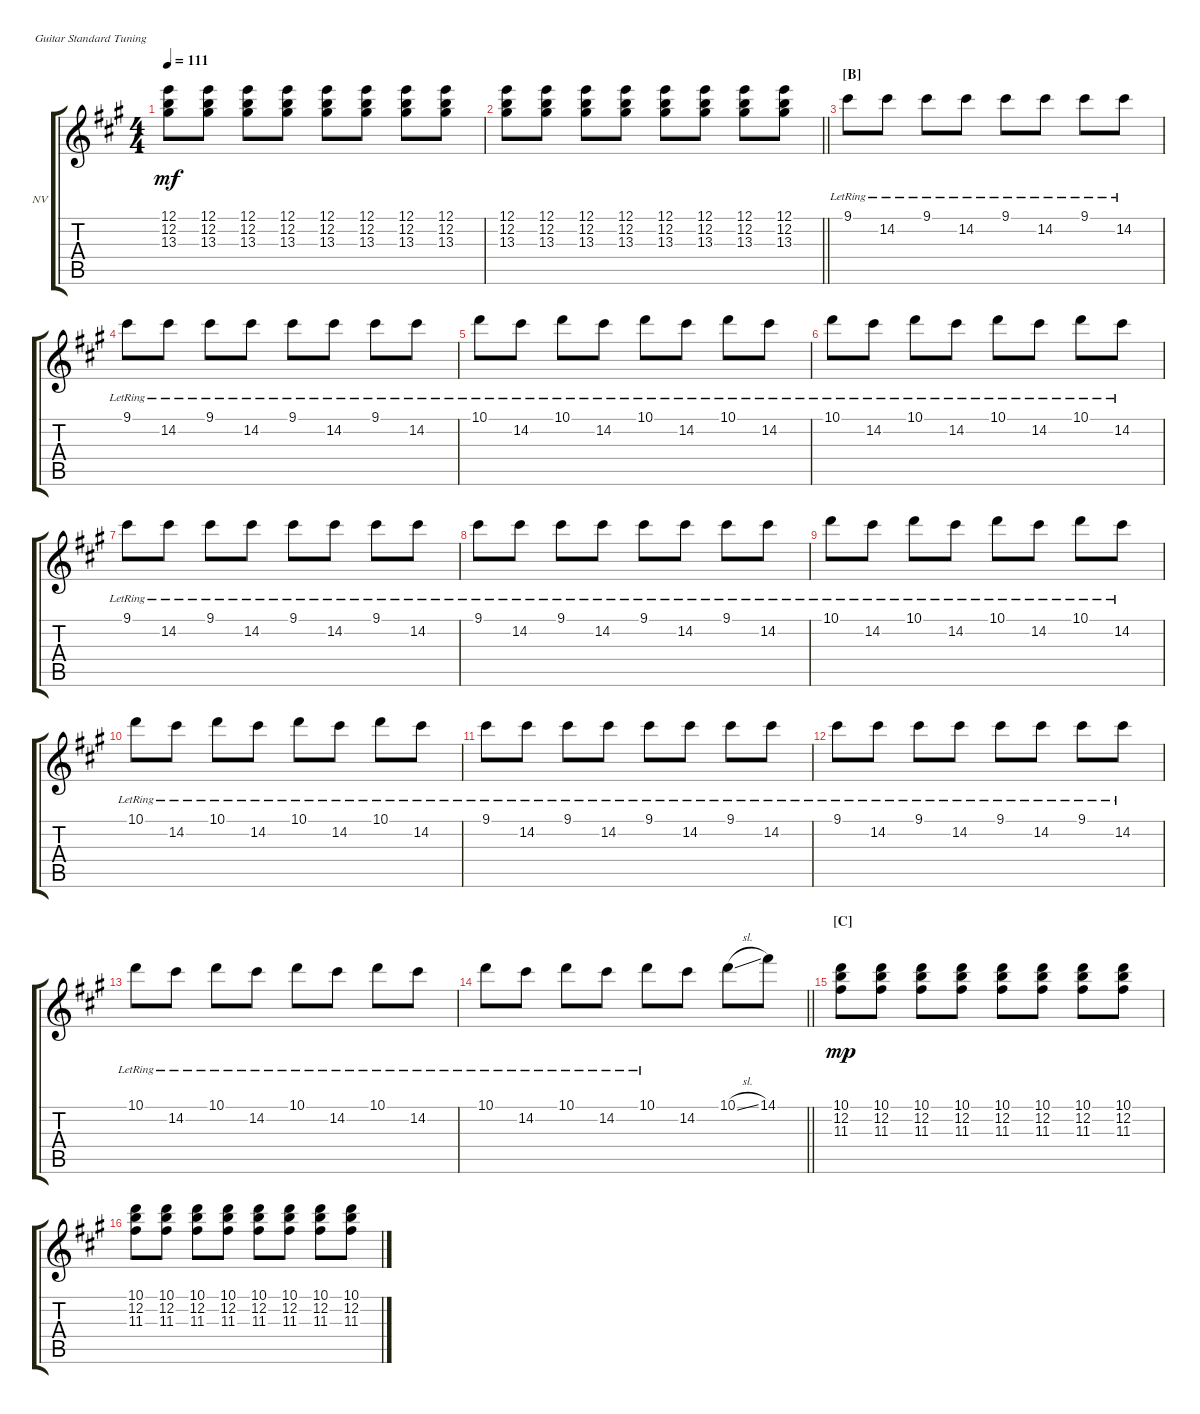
\defaultSystemsLayout 4
\bracketExtendMode groupsimilarinstruments
\firstSystemTrackNameOrientation horizontal
\otherSystemsTrackNameOrientation horizontal
\track ("Nick Valensi" "NV") {instrument electricguitarclean}
\staff {score tabs}
\tuning (E4 B3 G3 D3 A2 E2)
\ts (4 4)
\tempo 111
\clef g2
\ks a
(12.1 12.2 13.3).8{dy mf} (12.1 12.2 13.3).8 (12.1 12.2 13.3).8 (12.1 12.2 13.3).8 (12.1 12.2 13.3).8 (12.1 12.2 13.3).8 (12.1 12.2 13.3).8 (12.1 12.2 13.3).8 |
\barLineRight lightlight
(12.1 12.2 13.3).8 (12.1 12.2 13.3).8 (12.1 12.2 13.3).8 (12.1 12.2 13.3).8 (12.1 12.2 13.3).8 (12.1 12.2 13.3).8 (12.1 12.2 13.3).8 (12.1 12.2 13.3).8 |
\section ("B" "")
9.1{lr}.8 14.2{lr}.8 9.1{lr}.8 14.2{lr}.8 9.1{lr}.8 14.2{lr}.8 9.1{lr}.8 14.2{lr}.8 |
9.1{lr}.8 14.2{lr}.8 9.1{lr}.8 14.2{lr}.8 9.1{lr}.8 14.2{lr}.8 9.1{lr}.8 14.2{lr}.8 |
10.1{lr}.8 14.2{lr}.8 10.1{lr}.8 14.2{lr}.8 10.1{lr}.8 14.2{lr}.8 10.1{lr}.8 14.2{lr}.8 |
10.1{lr}.8 14.2{lr}.8 10.1{lr}.8 14.2{lr}.8 10.1{lr}.8 14.2{lr}.8 10.1{lr}.8 14.2{lr}.8 |
9.1{lr}.8 14.2{lr}.8 9.1{lr}.8 14.2{lr}.8 9.1{lr}.8 14.2{lr}.8 9.1{lr}.8 14.2{lr}.8 |
9.1{lr}.8 14.2{lr}.8 9.1{lr}.8 14.2{lr}.8 9.1{lr}.8 14.2{lr}.8 9.1{lr}.8 14.2{lr}.8 |
10.1{lr}.8 14.2{lr}.8 10.1{lr}.8 14.2{lr}.8 10.1{lr}.8 14.2{lr}.8 10.1{lr}.8 14.2{lr}.8 |
10.1{lr}.8 14.2{lr}.8 10.1{lr}.8 14.2{lr}.8 10.1{lr}.8 14.2{lr}.8 10.1{lr}.8 14.2{lr}.8 |
9.1{lr}.8 14.2{lr}.8 9.1{lr}.8 14.2{lr}.8 9.1{lr}.8 14.2{lr}.8 9.1{lr}.8 14.2{lr}.8 |
9.1{lr}.8 14.2{lr}.8 9.1{lr}.8 14.2{lr}.8 9.1{lr}.8 14.2{lr}.8 9.1{lr}.8 14.2{lr}.8 |
10.1{lr}.8 14.2{lr}.8 10.1{lr}.8 14.2{lr}.8 10.1{lr}.8 14.2{lr}.8 10.1{lr}.8 14.2{lr}.8 |
\barLineRight lightlight
10.1{lr}.8 14.2{lr}.8 10.1{lr}.8 14.2{lr}.8 10.1{lr}.8 14.2.8 10.1{sl}.8 14.1.8 |
\section ("C" "")
(10.1 12.2 11.3).8{dy mp} (10.1 12.2 11.3).8 (10.1 12.2 11.3).8 (10.1 12.2 11.3).8 (10.1 12.2 11.3).8 (10.1 12.2 11.3).8 (10.1 12.2 11.3).8 (10.1 12.2 11.3).8 |
(10.1 12.2 11.3).8 (10.1 12.2 11.3).8 (10.1 12.2 11.3).8 (10.1 12.2 11.3).8 (10.1 12.2 11.3).8 (10.1 12.2 11.3).8 (10.1 12.2 11.3).8 (10.1 12.2 11.3).8
